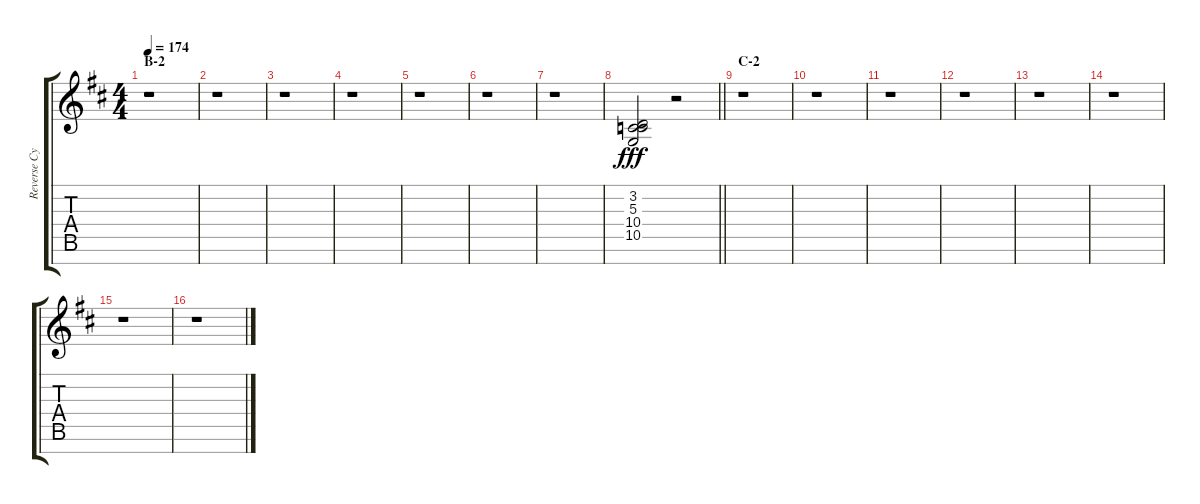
\track ("Reverse Cymbal" "Reverse Cy") {instrument reversecymbal}
\staff {score tabs}
\tuning (E4 B3 G3 D3 A2 E2 B1) {hide}
\ts (4 4)
\section ("" "B-2")
\tempo 174
\clef g2
\ks bminor
r.1{dy fff} |
r.1 |
r.1 |
r.1 |
r.1 |
r.1 |
r.1 |
\barLineRight lightlight
(3.2 5.3 10.4 10.5).2 r.2 |
\section ("" "C-2")
r.1 |
r.1 |
r.1 |
r.1 |
r.1 |
r.1 |
r.1 |
r.1
